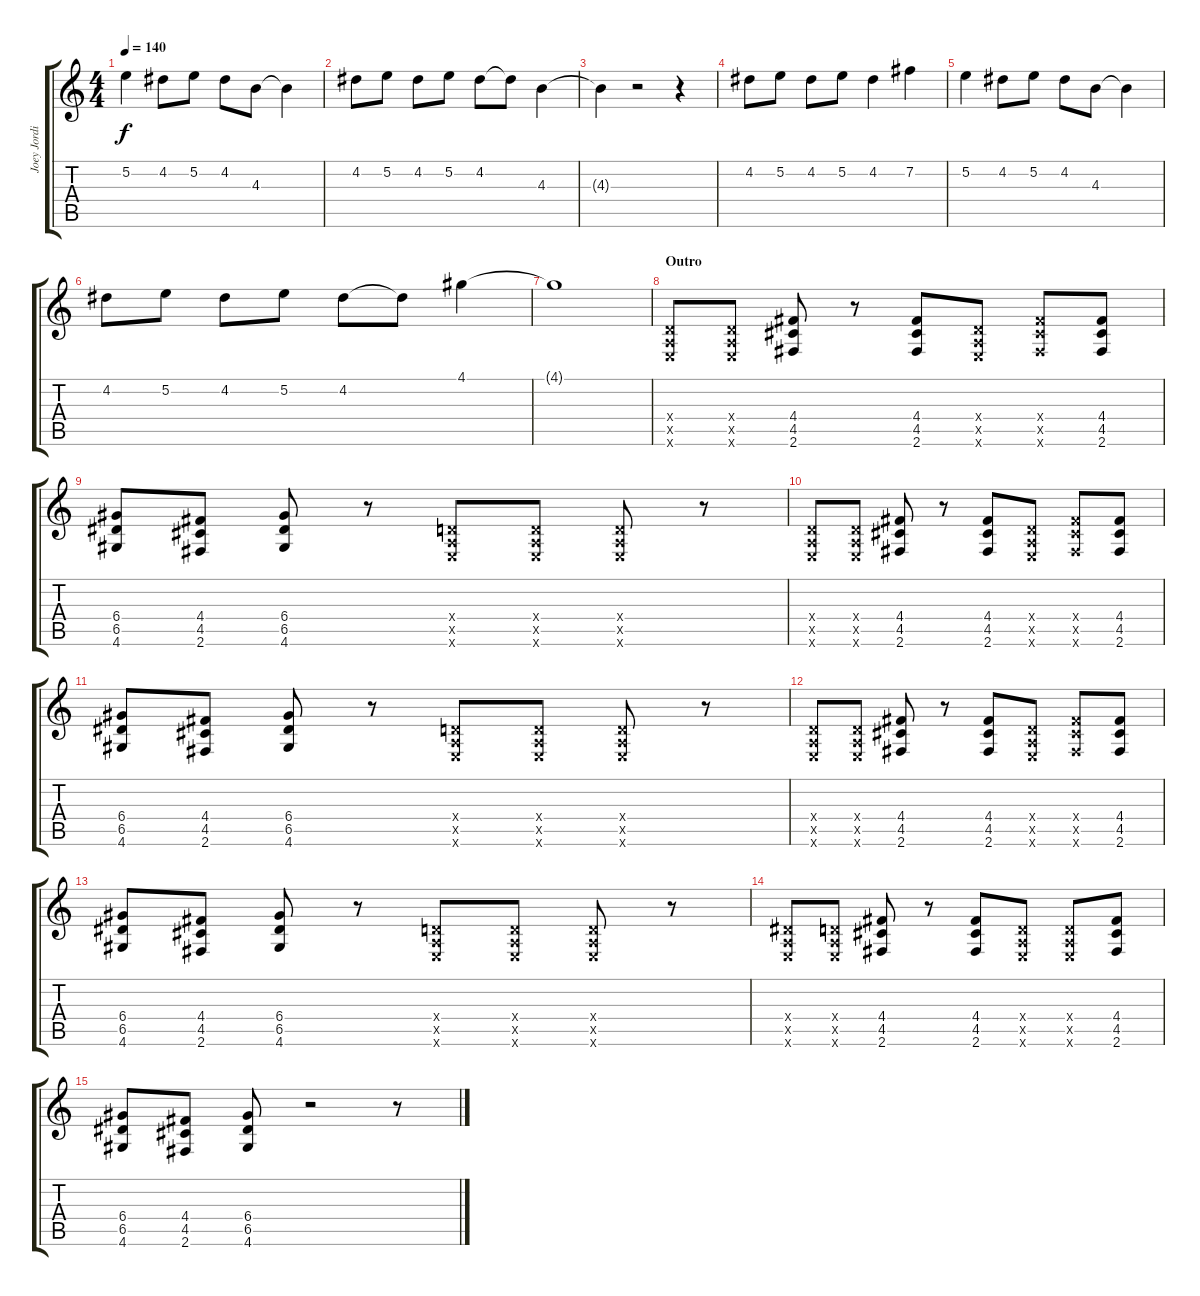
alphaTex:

\track ("Joey Jordisson" "Joey Jordi") {instrument distortionguitar}
\staff {score tabs}
\tuning (E4 B3 G3 D3 A2 E2) {hide}
\ts (4 4)
\tempo 140
\clef g2
\ks c
5.2.4{dy f} 4.2.8 5.2.8 4.2.8 4.3.8 4.3{t}.4 |
4.2.8 5.2.8 4.2.8 5.2.8 4.2.8 4.2{t}.8 4.3.4 |
4.3{t}.4 r.2 r.4 |
4.2.8 5.2.8 4.2.8 5.2.8 4.2.4 7.2.4 |
5.2.4 4.2.8 5.2.8 4.2.8 4.3.8 4.3{t}.4 |
4.2.8 5.2.8 4.2.8 5.2.8 4.2.8 4.2{t}.8 4.1.4 |
4.1{t}.1 |
\section ("" "Outro")
(0.4{x} 0.5{x} 0.6{x}).8 (0.4{x} 0.5{x} 0.6{x}).8 (4.4 4.5 2.6).8 r.8 (4.4 4.5 2.6).8 (0.4{x} 0.5{x} 0.6{x}).8 (4.4{x} 4.5{x} 2.6{x}).8 (4.4 4.5 2.6).8 |
(6.4 6.5 4.6).8 (4.4 4.5 2.6).8 (6.4 6.5 4.6).8 r.8 (0.4{x} 0.5{x} 0.6{x}).8 (0.4{x} 0.5{x} 0.6{x}).8 (0.4{x} 0.5{x} 0.6{x}).8 r.8 |
(0.4{x} 0.5{x} 0.6{x}).8 (0.4{x} 0.5{x} 0.6{x}).8 (4.4 4.5 2.6).8 r.8 (4.4 4.5 2.6).8 (0.4{x} 0.5{x} 0.6{x}).8 (4.4{x} 4.5{x} 2.6{x}).8 (4.4 4.5 2.6).8 |
(6.4 6.5 4.6).8 (4.4 4.5 2.6).8 (6.4 6.5 4.6).8 r.8 (0.4{x} 0.5{x} 0.6{x}).8 (0.4{x} 0.5{x} 0.6{x}).8 (0.4{x} 0.5{x} 0.6{x}).8 r.8 |
(0.4{x} 0.5{x} 0.6{x}).8 (0.4{x} 0.5{x} 0.6{x}).8 (4.4 4.5 2.6).8 r.8 (4.4 4.5 2.6).8 (0.4{x} 0.5{x} 0.6{x}).8 (4.4{x} 4.5{x} 2.6{x}).8 (4.4 4.5 2.6).8 |
(6.4 6.5 4.6).8 (4.4 4.5 2.6).8 (6.4 6.5 4.6).8 r.8 (0.4{x} 0.5{x} 0.6{x}).8 (0.4{x} 0.5{x} 0.6{x}).8 (0.4{x} 0.5{x} 0.6{x}).8 r.8 |
(1.4{x} 0.5{x} 0.6{x}).8 (0.4{x} 0.5{x} 0.6{x}).8 (4.4 4.5 2.6).8 r.8 (4.4 4.5 2.6).8 (0.4{x} 0.5{x} 0.6{x}).8 (0.4{x} 0.5{x} 0.6{x}).8 (4.4 4.5 2.6).8 |
(6.4 6.5 4.6).8 (4.4 4.5 2.6).8 (6.4 6.5 4.6).8 r.2 r.8
